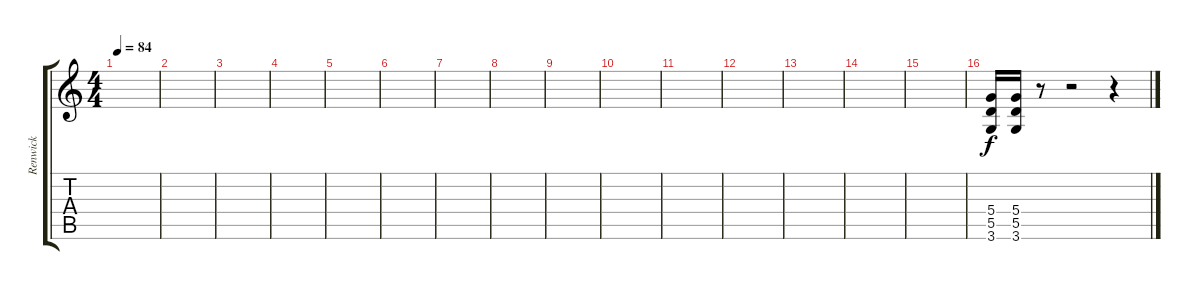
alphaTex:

\track ("Renwick" "Renwick") {instrument distortionguitar}
\staff {score tabs}
\tuning (E4 B3 G3 D3 A2 E2) {hide}
\ts (4 4)
\tempo 84
\clef g2
\ks c
|
|
|
|
|
|
|
|
|
|
|
|
|
|
|
(5.4 5.5 3.6).16 (5.4 5.5 3.6).16 r.8 r.2 r.4
